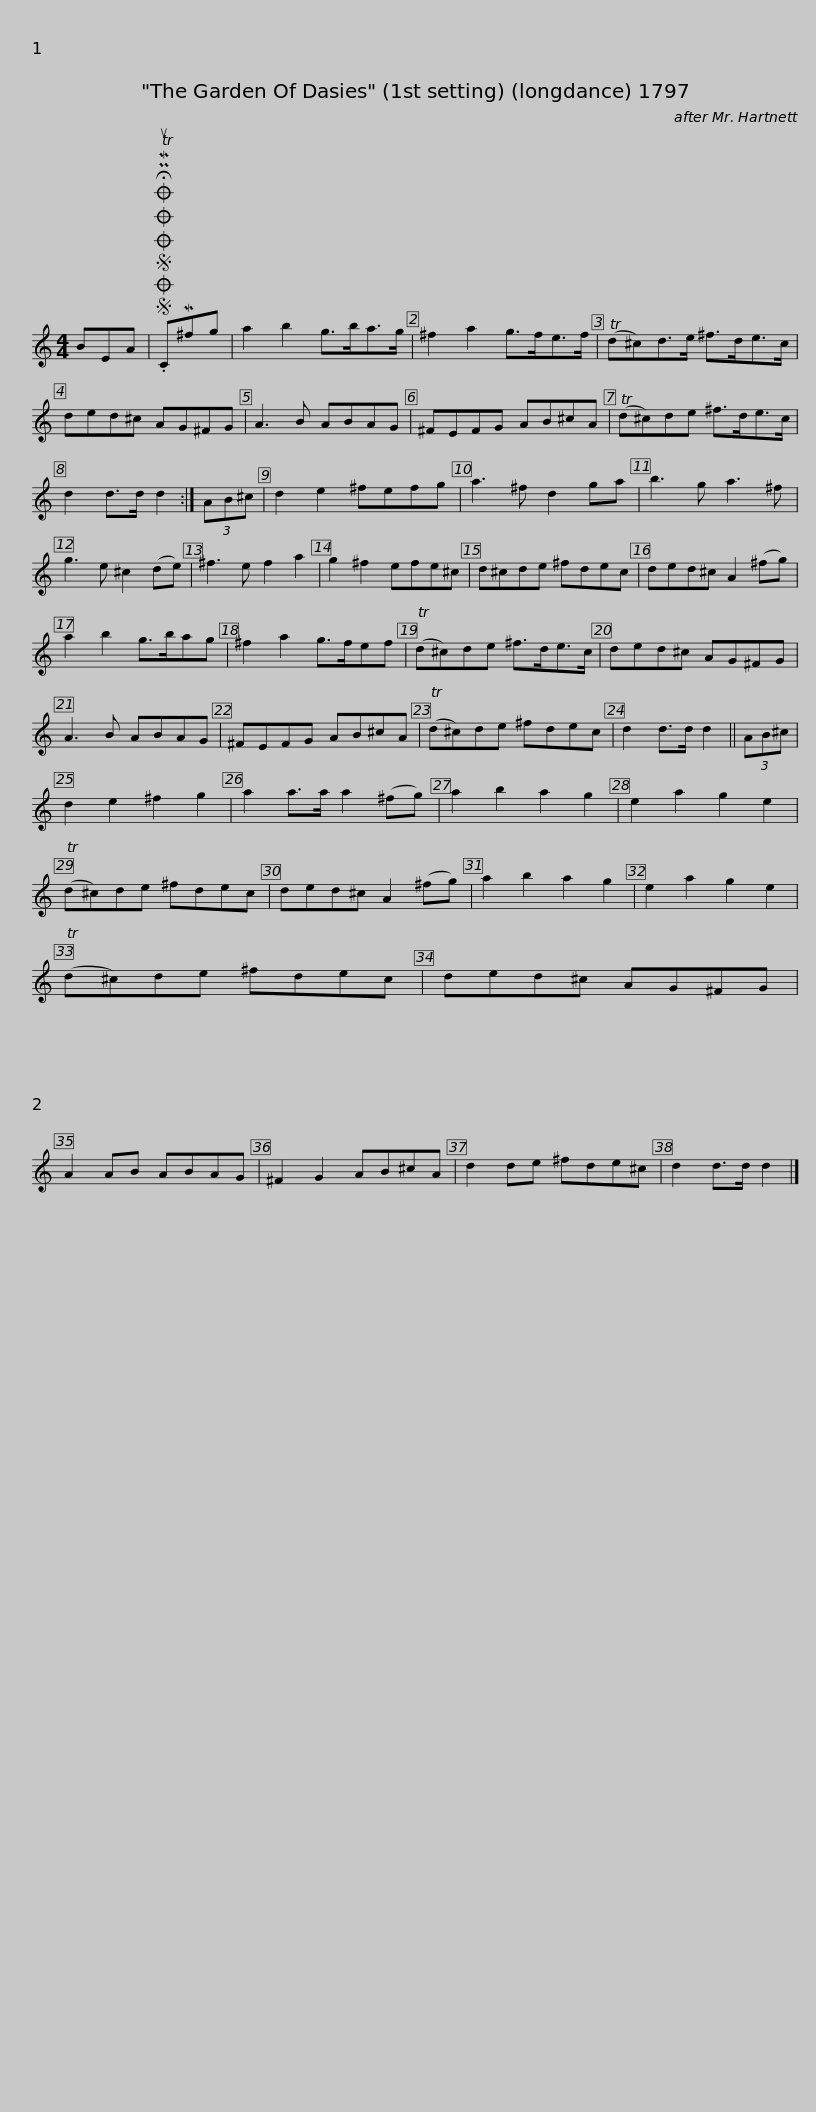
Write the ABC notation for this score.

X:1
L:1/8
M:4/4
I:linebreak $
K:C
V:1 treble
V:1
 BEA |SOSOOO .!fermata!PMTuCM^fg | a2 b2 g>ba>g | ^f2 a2 g>fe>f | (Td^c)d>e ^f>de>c | %5
 ded^c AG^FG |$ A3 B ABAG | ^FEFG AB^cA | (Td^c)de ^f>de>c | d2 d>d d2 :| %10
 (3AB^c | d2 e2 ^fefg | a3 ^f d2 ga |$ b3 g a3 ^f | g3 e ^c2 (de) | %15
 ^f3 e f2 a2 | g2 ^f2 efe^c | d^cde ^fdec | ded^c A2 (^fg) | a2 b2 g>bag |$ %20
 ^f2 a2 g>fef | (Td^c)de ^f>de>c | ded^c AG^FG | A3 B ABAG | ^FEFG AB^cA | %25
 (Td^c)de ^fdec |$ d2 d>d d2 || (3AB^c | d2 e2 ^f2 g2 | a2 a>a a2 (^fg) | %30
 a2 b2 a2 g2 | e2 a2 g2 e2 | (Td^c)de ^fdec | ded^c A2 (^fg) |$ a2 b2 a2 g2 | %35
 e2 a2 g2 e2 | (Td^c)de ^fdec | ded^c AG^FG | A2 AB ABAG | ^F2 G2 AB^cA |$ %40
 d2 de ^fde^c | d2 d>d d2 |] %42
